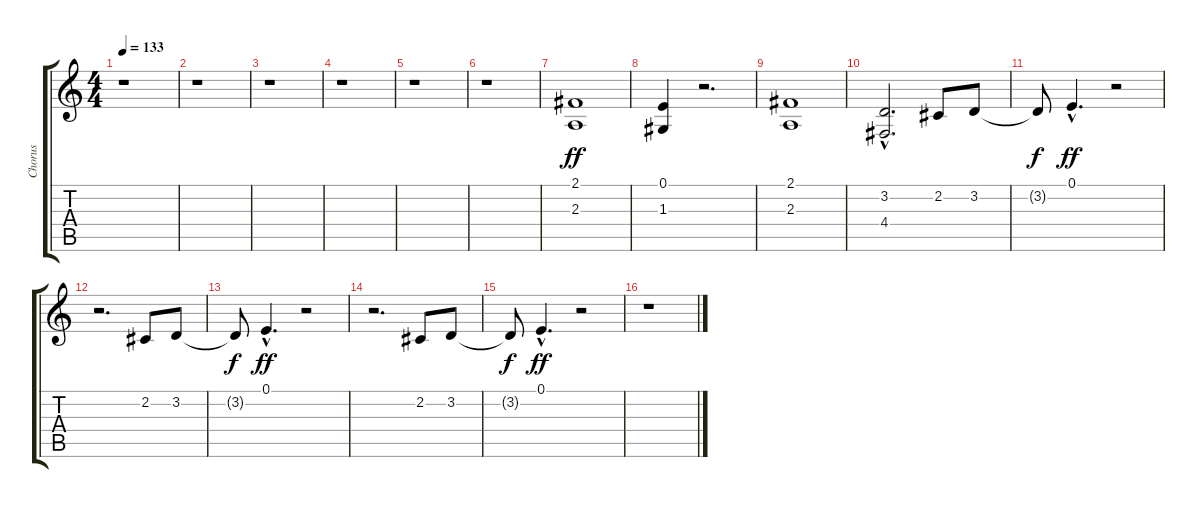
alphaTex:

\track ("Chorus" "Chorus") {instrument clarinet}
\staff {score tabs}
\tuning (E4 B3 G3 D3 A2 E2) {hide}
\ts (4 4)
\tempo 133
\clef g2
\ks c
r.1{dy ff} |
r.1 |
r.1 |
r.1 |
r.1 |
r.1 |
(2.1 2.3).1 |
(0.1 1.3).4 r.2{d} |
(2.1 2.3).1 |
(3.2{hac} 4.4).2{d} 2.2.8 3.2.8 |
3.2{t}.8{dy f} 0.1{hac}.4{d dy ff} r.2 |
r.2{d} 2.2.8 3.2.8 |
3.2{t}.8{dy f} 0.1{hac}.4{d dy ff} r.2 |
r.2{d} 2.2.8 3.2.8 |
3.2{t}.8{dy f} 0.1{hac}.4{d dy ff} r.2 |
r.1
